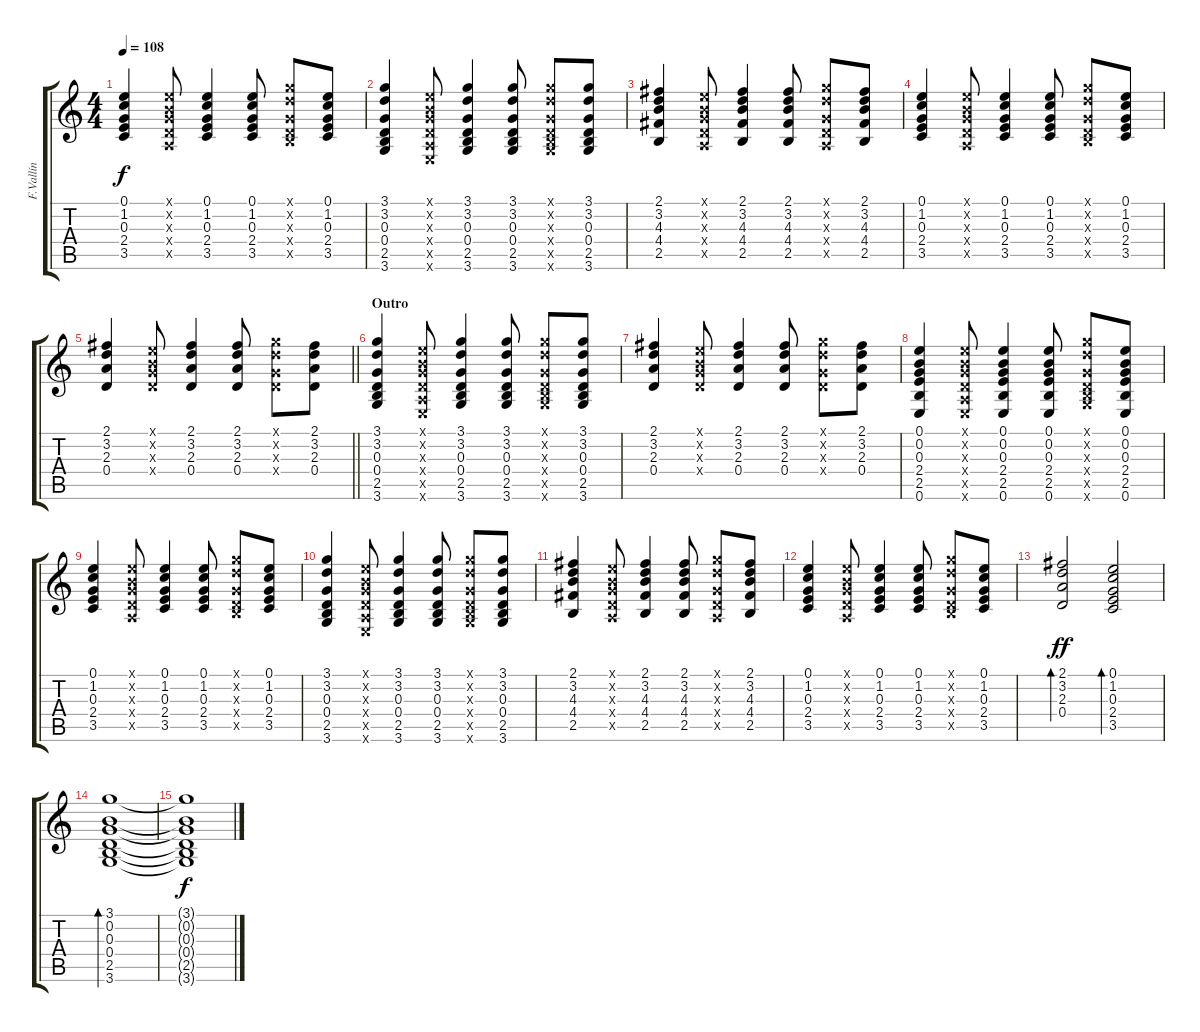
\track ("F.Vallín" "F.Vallín") {instrument acousticguitarsteel}
\staff {score tabs}
\tuning (E4 B3 G3 D3 A2 E2) {hide}
\ts (4 4)
\tempo 108
\clef g2
\ks c
(0.1 1.2 0.3 2.4 3.5).4{dy f} (0.1{x} 0.2{x} 0.3{x} 0.4{x} 0.5{x}).8 (0.1 1.2 0.3 2.4 3.5).4 (0.1 1.2 0.3 2.4 3.5).8 (3.1{x} 3.2{x} 0.3{x} 0.4{x} 2.5{x}).8 (0.1 1.2 0.3 2.4 3.5).8 |
(3.1 3.2 0.3 0.4 2.5 3.6).4 (0.1{x} 0.2{x} 0.3{x} 0.4{x} 0.5{x} 0.6{x}).8 (3.1 3.2 0.3 0.4 2.5 3.6).4 (3.1 3.2 0.3 0.4 2.5 3.6).8 (3.1{x} 3.2{x} 0.3{x} 0.4{x} 2.5{x} 3.6{x}).8 (3.1 3.2 0.3 0.4 2.5 3.6).8 |
(2.1 3.2 4.3 4.4 2.5).4 (0.1{x} 0.2{x} 0.3{x} 0.4{x} 0.5{x}).8 (2.1 3.2 4.3 4.4 2.5).4 (2.1 3.2 4.3 4.4 2.5).8 (3.1{x} 3.2{x} 0.3{x} 0.4{x} 0.5{x}).8 (2.1 3.2 4.3 4.4 2.5).8 |
(0.1 1.2 0.3 2.4 3.5).4 (0.1{x} 0.2{x} 0.3{x} 0.4{x} 0.5{x}).8 (0.1 1.2 0.3 2.4 3.5).4 (0.1 1.2 0.3 2.4 3.5).8 (3.1{x} 3.2{x} 0.3{x} 0.4{x} 2.5{x}).8 (0.1 1.2 0.3 2.4 3.5).8 |
\barLineRight lightlight
(2.1 3.2 2.3 0.4).4 (0.1{x} 0.2{x} 0.3{x} 0.4{x}).8 (2.1 3.2 2.3 0.4).4 (2.1 3.2 2.3 0.4).8 (3.1{x} 3.2{x} 0.3{x} 0.4{x}).8 (2.1 3.2 2.3 0.4).8 |
\section ("" "Outro")
(3.1 3.2 0.3 0.4 2.5 3.6).4 (0.1{x} 0.2{x} 0.3{x} 0.4{x} 0.5{x} 0.6{x}).8 (3.1 3.2 0.3 0.4 2.5 3.6).4 (3.1 3.2 0.3 0.4 2.5 3.6).8 (3.1{x} 3.2{x} 0.3{x} 0.4{x} 2.5{x} 3.6{x}).8 (3.1 3.2 0.3 0.4 2.5 3.6).8 |
(2.1 3.2 2.3 0.4).4 (0.1{x} 0.2{x} 0.3{x} 0.4{x}).8 (2.1 3.2 2.3 0.4).4 (2.1 3.2 2.3 0.4).8 (3.1{x} 3.2{x} 0.3{x} 0.4{x}).8 (2.1 3.2 2.3 0.4).8 |
(0.1 0.2 0.3 2.4 2.5 0.6).4 (0.1{x} 0.2{x} 0.3{x} 0.4{x} 0.5{x} 0.6{x}).8 (0.1 0.2 0.3 2.4 2.5 0.6).4 (0.1 0.2 0.3 2.4 2.5 0.6).8 (3.1{x} 3.2{x} 0.3{x} 0.4{x} 2.5{x} 3.6{x}).8 (0.1 0.2 0.3 2.4 2.5 0.6).8 |
(0.1 1.2 0.3 2.4 3.5).4 (0.1{x} 0.2{x} 0.3{x} 0.4{x} 0.5{x}).8 (0.1 1.2 0.3 2.4 3.5).4 (0.1 1.2 0.3 2.4 3.5).8 (3.1{x} 3.2{x} 0.3{x} 0.4{x} 2.5{x}).8 (0.1 1.2 0.3 2.4 3.5).8 |
(3.1 3.2 0.3 0.4 2.5 3.6).4 (0.1{x} 0.2{x} 0.3{x} 0.4{x} 0.5{x} 0.6{x}).8 (3.1 3.2 0.3 0.4 2.5 3.6).4 (3.1 3.2 0.3 0.4 2.5 3.6).8 (3.1{x} 3.2{x} 0.3{x} 0.4{x} 2.5{x} 3.6{x}).8 (3.1 3.2 0.3 0.4 2.5 3.6).8 |
(2.1 3.2 4.3 4.4 2.5).4 (0.1{x} 0.2{x} 0.3{x} 0.4{x} 0.5{x}).8 (2.1 3.2 4.3 4.4 2.5).4 (2.1 3.2 4.3 4.4 2.5).8 (3.1{x} 3.2{x} 0.3{x} 0.4{x} 0.5{x}).8 (2.1 3.2 4.3 4.4 2.5).8 |
(0.1 1.2 0.3 2.4 3.5).4 (0.1{x} 0.2{x} 0.3{x} 0.4{x} 0.5{x}).8 (0.1 1.2 0.3 2.4 3.5).4 (0.1 1.2 0.3 2.4 3.5).8 (3.1{x} 3.2{x} 0.3{x} 0.4{x} 2.5{x}).8 (0.1 1.2 0.3 2.4 3.5).8 |
(2.1 3.2 2.3 0.4).2{bd 240 dy ff} (0.1 1.2 0.3 2.4 3.5).2{bd 240} |
(3.1 0.2 0.3 0.4 2.5 3.6).1{bd 120 volume 0} |
(3.1{t} 0.2{t} 0.3{t} 0.4{t} 2.5{t} 3.6{t}).1{dy f}
